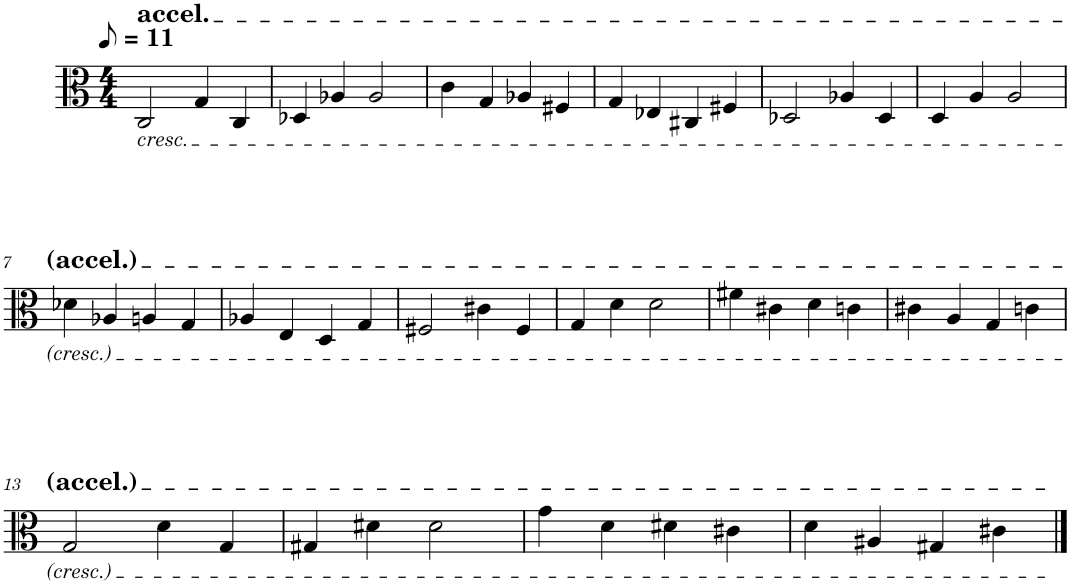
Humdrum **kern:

**kern
*part1
*staff1
*I"Viola
*I'Vla.
*clefC3
*k[]
*M4/4
*MM6
=1
!LO:TX:b:i:t=cresc.
!LO:TX:a:t=accel.
2C/
4G/
4C/
=2
4D-X/
4A-X/
2A-/
=3
4c\
4G/
4A-X/
4F#X/
=4
4G/
4E-X/
4C#X/
4F#X/
=5
2D-X/
4A-X/
4D-/
=6
4D/
4A/
2A/
!!LO:LB:g=z
=7
4d-X\
4A-X/
4An/
4G/
=8
4A-X/
4E/
4D/
4G/
=9
2F#X/
4c#X\
4F#/
=10
4G/
4d\
2d\
=11
4f#X\
4c#X\
4d\
4cn\
=12
4c#X\
4A/
4G/
4cn\
!!LO:LB:g=z
=13
2G/
4d\
4G/
=14
4G#X/
4d#X\
2d#\
=15
4g\
4d\
4d#X\
4c#X\
=16
4d\
4A#X/
4G#X/
4c#X\
==
*-
